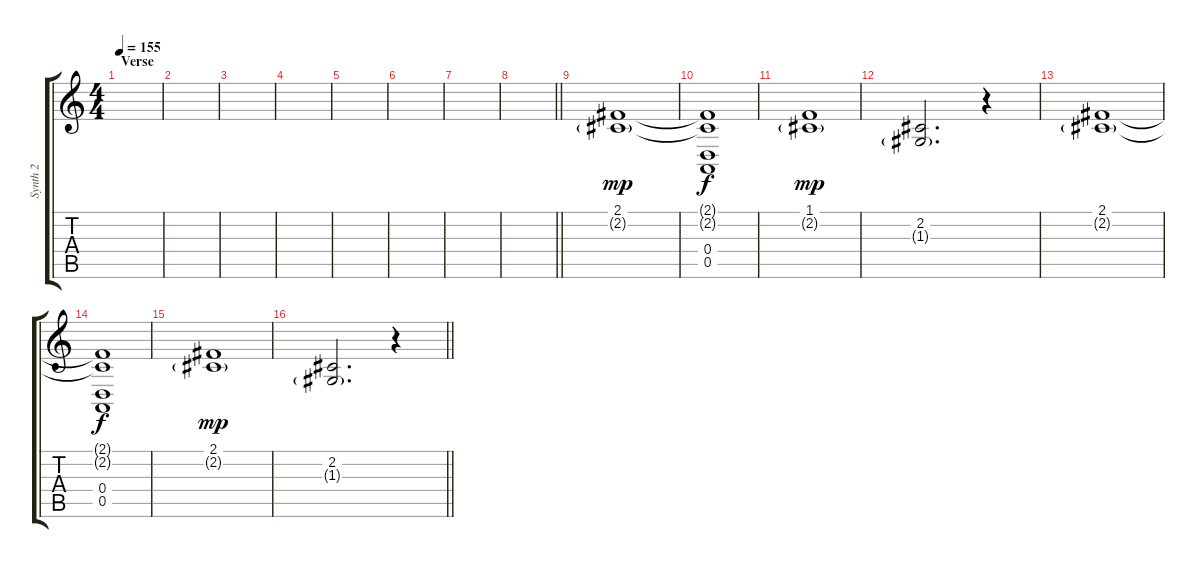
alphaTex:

\track ("Synth 2" "Synth 2") {instrument stringensemble1}
\staff {score tabs}
\tuning (E4 B3 G3 D3 A2 E2) {hide}
\ts (4 4)
\section ("" "Verse")
\tempo 155
\clef g2
\ks c
|
|
|
|
|
|
|
\barLineRight lightlight
|
\section ("" "")
(2.1 2.2{g}).1{dy mp instrument choiraahs} |
(2.1{t} 2.2{t} 0.4 0.5).1{dy f} |
(1.1 2.2{g}).1{dy mp} |
(2.2 1.3{g}).2{d} r.4 |
(2.1 2.2{g}).1 |
(2.1{t} 2.2{t} 0.4 0.5).1{dy f} |
(2.1 2.2{g}).1{dy mp} |
\barLineRight lightlight
(2.2 1.3{g}).2{d} r.4
